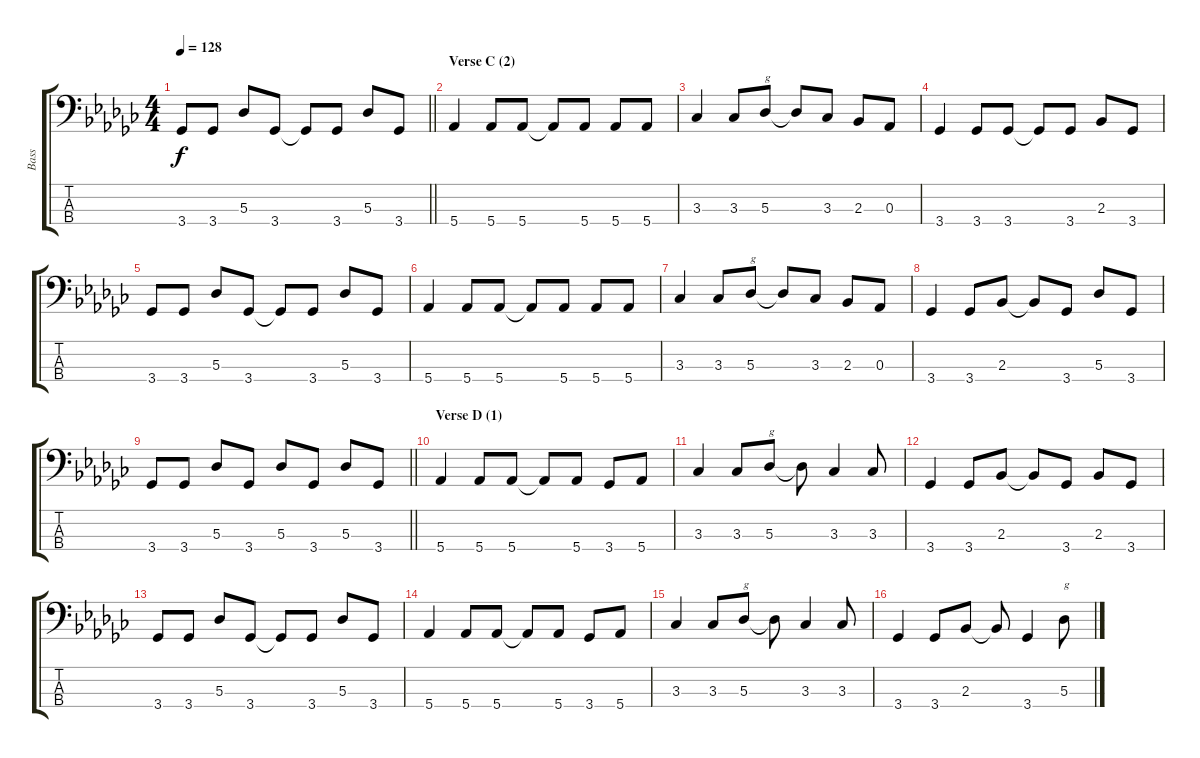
\track ("Bass" "Bass") {instrument electricbasspick}
\staff {score tabs}
\tuning (Gb2 Db2 Ab1 Eb1) {hide}
\ts (4 4)
\tempo 128
\clef f4
\barLineRight lightlight
\ks gb
3.4.8{dy f} 3.4.8 5.3.8 3.4.8 3.4{t}.8 3.4.8 5.3.8 3.4.8 |
\section ("" "Verse C (2)")
5.4.4 5.4.8 5.4.8 5.4{t}.8 5.4.8 5.4.8 5.4.8 |
3.3.4 3.3.8 5.3.8{txt "g"} 5.3{t}.8 3.3.8 2.3.8 0.3.8 |
3.4.4 3.4.8 3.4.8 3.4{t}.8 3.4.8 2.3.8 3.4.8 |
3.4.8 3.4.8 5.3.8 3.4.8 3.4{t}.8 3.4.8 5.3.8 3.4.8 |
5.4.4 5.4.8 5.4.8 5.4{t}.8 5.4.8 5.4.8 5.4.8 |
3.3.4 3.3.8 5.3.8{txt "g"} 5.3{t}.8 3.3.8 2.3.8 0.3.8 |
3.4.4 3.4.8 2.3.8 2.3{t}.8 3.4.8 5.3.8 3.4.8 |
\barLineRight lightlight
3.4.8 3.4.8 5.3.8 3.4.8 5.3.8 3.4.8 5.3.8 3.4.8 |
\section ("" "Verse D (1)")
5.4.4 5.4.8 5.4.8 5.4{t}.8 5.4.8 3.4.8 5.4.8 |
3.3.4 3.3.8 5.3.8{txt "g"} 5.3{t}.8 3.3.4 3.3.8 |
3.4.4 3.4.8 2.3.8 2.3{t}.8 3.4.8 2.3.8 3.4.8 |
3.4.8 3.4.8 5.3.8 3.4.8 3.4{t}.8 3.4.8 5.3.8 3.4.8 |
5.4.4 5.4.8 5.4.8 5.4{t}.8 5.4.8 3.4.8 5.4.8 |
3.3.4 3.3.8 5.3.8{txt "g"} 5.3{t}.8 3.3.4 3.3.8 |
3.4.4 3.4.8 2.3.8 2.3{t}.8 3.4.4 5.3.8{txt "g"}
